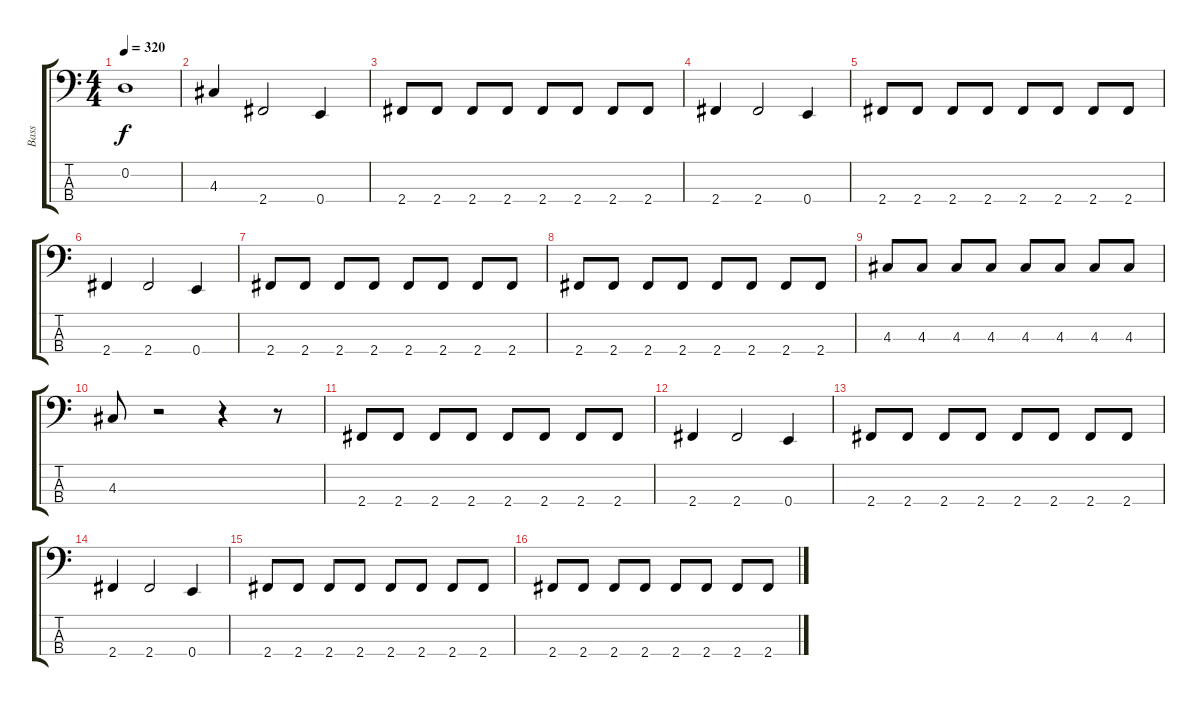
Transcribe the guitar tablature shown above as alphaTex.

\track ("Bass" "Bass") {instrument electricbasspick}
\staff {score tabs}
\tuning (G2 D2 A1 E1) {hide}
\ts (4 4)
\tempo 320
\clef f4
\ks c
0.2.1{dy f} |
4.3.4 2.4.2 0.4.4 |
2.4.8 2.4.8 2.4.8 2.4.8 2.4.8 2.4.8 2.4.8 2.4.8 |
2.4.4 2.4.2 0.4.4 |
2.4.8 2.4.8 2.4.8 2.4.8 2.4.8 2.4.8 2.4.8 2.4.8 |
2.4.4 2.4.2 0.4.4 |
2.4.8 2.4.8 2.4.8 2.4.8 2.4.8 2.4.8 2.4.8 2.4.8 |
2.4.8 2.4.8 2.4.8 2.4.8 2.4.8 2.4.8 2.4.8 2.4.8 |
4.3.8 4.3.8 4.3.8 4.3.8 4.3.8 4.3.8 4.3.8 4.3.8 |
4.3.8 r.2 r.4 r.8 |
2.4.8 2.4.8 2.4.8 2.4.8 2.4.8 2.4.8 2.4.8 2.4.8 |
2.4.4 2.4.2 0.4.4 |
2.4.8 2.4.8 2.4.8 2.4.8 2.4.8 2.4.8 2.4.8 2.4.8 |
2.4.4 2.4.2 0.4.4 |
2.4.8 2.4.8 2.4.8 2.4.8 2.4.8 2.4.8 2.4.8 2.4.8 |
2.4.8 2.4.8 2.4.8 2.4.8 2.4.8 2.4.8 2.4.8 2.4.8
